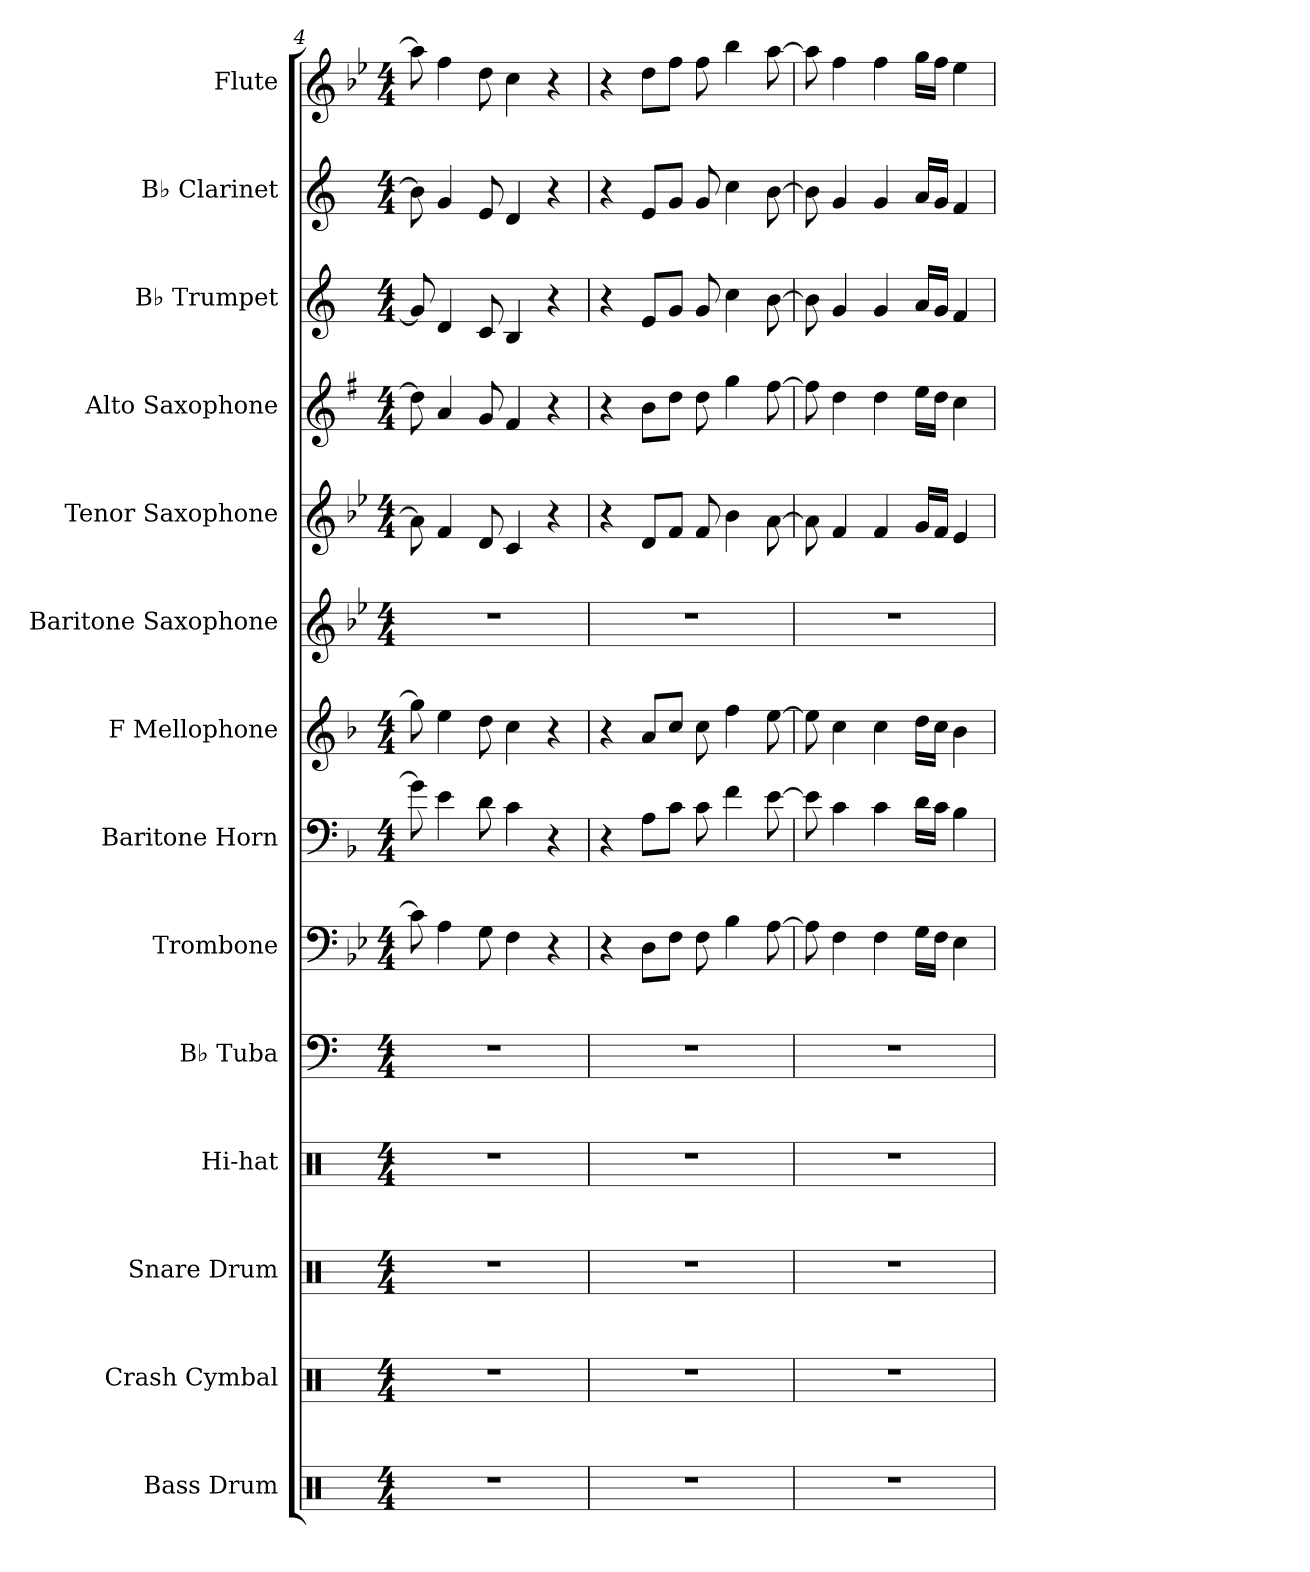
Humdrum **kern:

**kern	**kern	**kern	**kern	**kern	**kern	**kern	**kern	**kern	**kern	**kern	**kern	**kern	**kern
*part14	*part13	*part12	*part11	*part10	*part9	*part8	*part7	*part6	*part5	*part4	*part3	*part2	*part1
*staff14	*staff13	*staff12	*staff11	*staff10	*staff9	*staff8	*staff7	*staff6	*staff5	*staff4	*staff3	*staff2	*staff1
*I"Bass Drum	*I"Crash Cymbal	*I"Snare Drum	*I"Hi-hat	*I"B♭ Tuba	*I"Trombone	*I"Baritone Horn	*I"F Mellophone	*I"Baritone Saxophone	*I"Tenor Saxophone	*I"Alto Saxophone	*I"B♭ Trumpet	*I"B♭ Clarinet	*I"Flute
*I'B. Dr.	*I'Cr. Cym.	*I'Sn. Dr.	*I'Hi-hat	*I'B♭ Tu.	*I'Trb.	*I'Bar. Hn.	*I'F Mph.	*I'Bar. Sax.	*I'T. Sax.	*I'A. Sax.	*I'B♭ Tpt.	*I'B♭ Cl.	*I'Fl.
*clefX	*clefX	*clefX	*clefX	*clefF4	*clefF4	*clefF4	*clefG2	*clefG2	*clefG2	*clefG2	*clefG2	*clefG2	*clefG2
*	*	*	*	*	*	*ITrd4c7	*ITrd4c7	*ITrd12c21	*ITrd8c14	*ITrd5c9	*ITrd1c2	*ITrd1c2	*
*k[]	*k[]	*k[]	*k[]	*k[]	*k[b-e-]	*k[b-e-]	*k[b-e-]	*k[b-e-]	*k[b-e-]	*k[b-e-]	*k[b-e-]	*k[b-e-]	*k[b-e-]
*C:	*C:	*C:	*C:	*C:	*B-:	*B-:	*B-:	*B-:	*B-:	*B-:	*B-:	*B-:	*B-:
*M4/4	*M4/4	*M4/4	*M4/4	*M4/4	*M4/4	*M4/4	*M4/4	*M4/4	*M4/4	*M4/4	*M4/4	*M4/4	*M4/4
=4	=4	=4	=4	=4	=4	=4	=4	=4	=4	=4	=4	=4	=4
1r	1r	1r	1r	1r	8c\]	8c\]	8cc\]	1r	8A\]	8f\]	8f/]	8a\]	8aa\]
.	.	.	.	.	4A\	4A\	4a\	.	4F/	4c/	4c/	4f/	4ff\
.	.	.	.	.	8G\	8G\	8g\	.	8D/	8B-/	8B-/	8d/	8dd\
.	.	.	.	.	4F\	4F\	4f\	.	4C/	4A/	4A/	4c/	4cc\
.	.	.	.	.	4r	4r	4r	.	4r	4r	4r	4r	4r
=5	=5	=5	=5	=5	=5	=5	=5	=5	=5	=5	=5	=5	=5
1r	1r	1r	1r	1r	4r	4r	4r	1r	4r	4r	4r	4r	4r
.	.	.	.	.	8D\L	8D\L	8d/L	.	8D/L	8d\L	8d/L	8d/L	8dd\L
.	.	.	.	.	8F\J	8F\J	8f/J	.	8F/J	8f\J	8f/J	8f/J	8ff\J
.	.	.	.	.	8F\	8F\	8f\	.	8F/	8f\	8f/	8f/	8ff\
.	.	.	.	.	4B-\	4B-\	4b-\	.	4B-\	4b-\	4b-\	4b-\	4bb-\
.	.	.	.	.	[8A\	[8A\	[8a\	.	[8A\	[8a\	[8a\	[8a\	[8aa\
!!LO:PB:g=z
=6	=6	=6	=6	=6	=6	=6	=6	=6	=6	=6	=6	=6	=6
1r	1r	1r	1r	1r	8A\]	8A\]	8a\]	1r	8A\]	8a\]	8a\]	8a\]	8aa\]
.	.	.	.	.	4F\	4F\	4f\	.	4F/	4f\	4f/	4f/	4ff\
.	.	.	.	.	4F\	4F\	4f\	.	4F/	4f\	4f/	4f/	4ff\
.	.	.	.	.	16G\LL	16G\LL	16g\LL	.	16G/LL	16g\LL	16g/LL	16g/LL	16gg\LL
.	.	.	.	.	16F\JJ	16F\JJ	16f\JJ	.	16F/JJ	16f\JJ	16f/JJ	16f/JJ	16ff\JJ
.	.	.	.	.	4E-\	4E-\	4e-\	.	4E-/	4e-\	4e-/	4e-/	4ee-\
=	=	=	=	=	=	=	=	=	=	=	=	=	=
*-	*-	*-	*-	*-	*-	*-	*-	*-	*-	*-	*-	*-	*-
